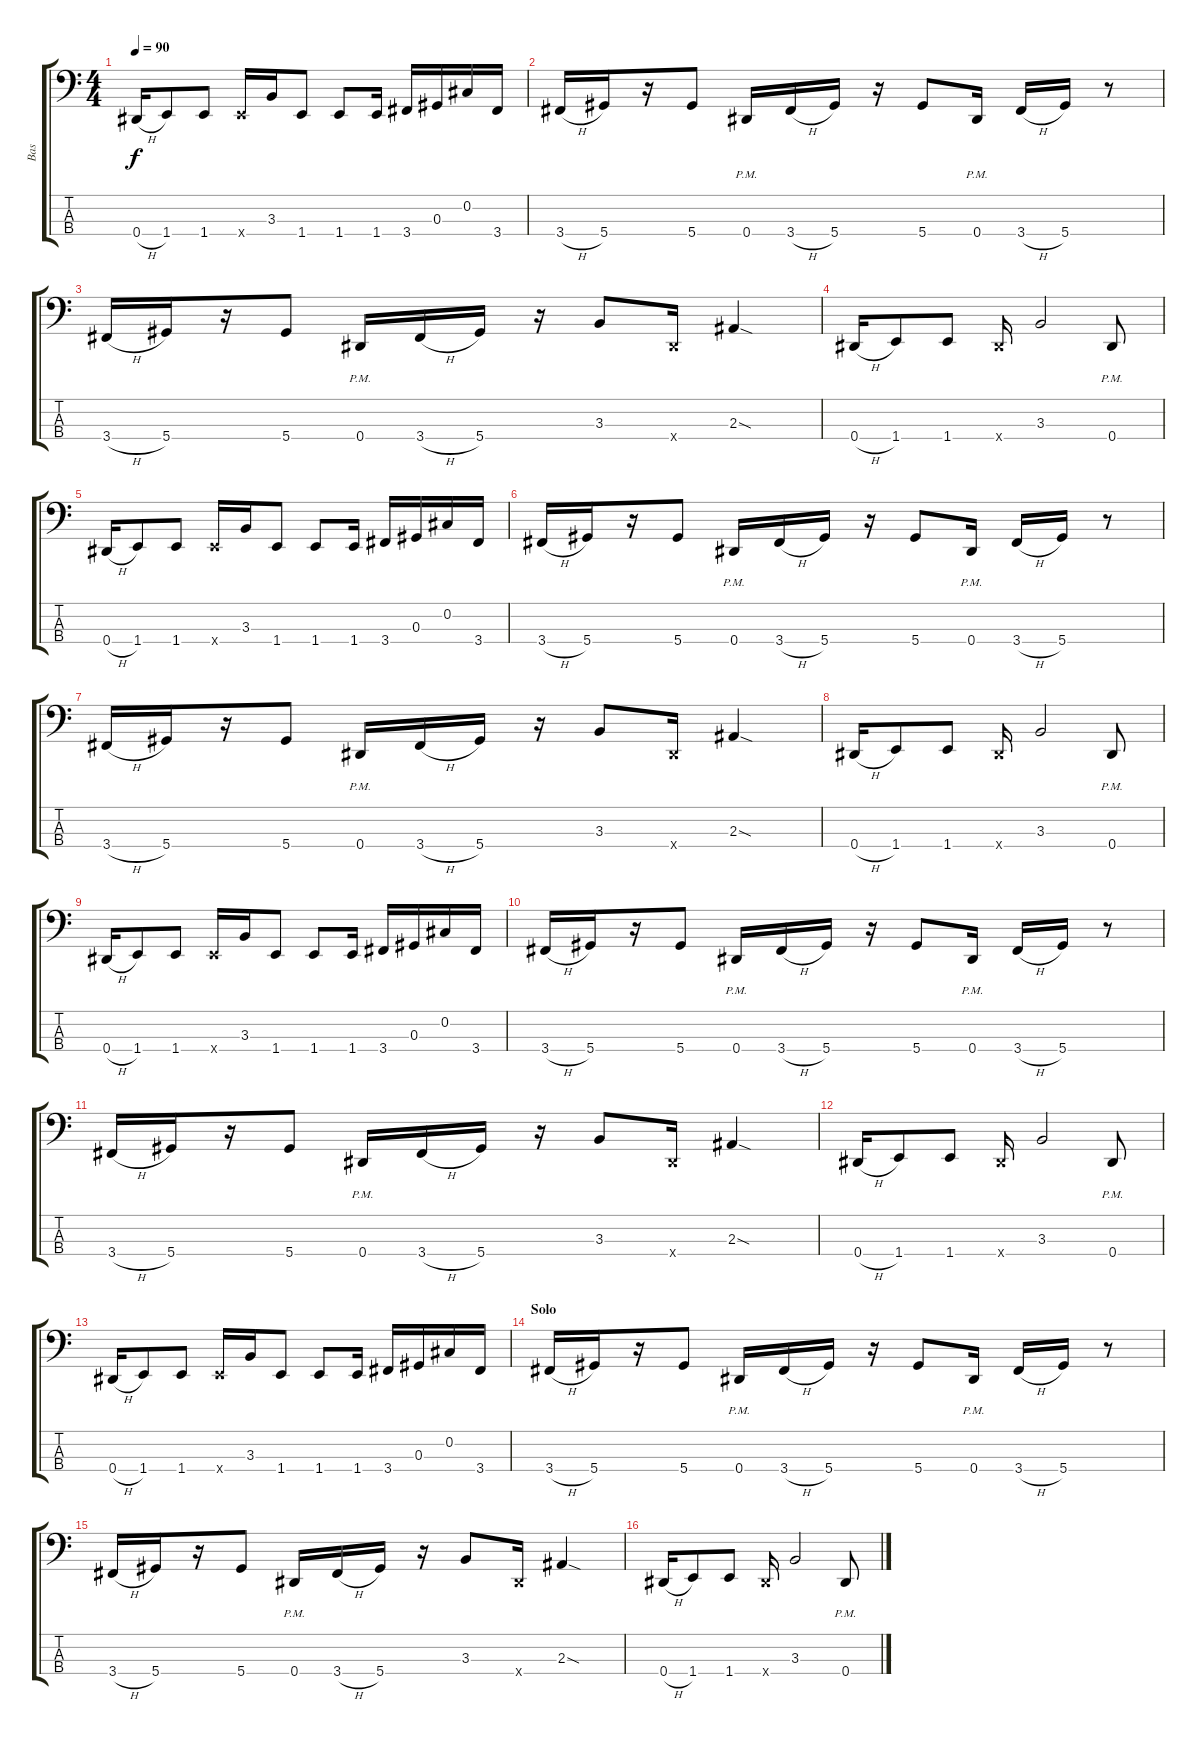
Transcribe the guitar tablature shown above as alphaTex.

\track ("Bas" "Bas") {instrument slapbass1}
\staff {score tabs}
\tuning (Gb2 Db2 Ab1 Eb1) {hide}
\ts (4 4)
\tempo 90
\clef f4
\ks c
0.4{h}.16{dy f} 1.4.8 1.4.8 1.4{x}.16 3.3.16 1.4.8 1.4.8 1.4.16 3.4.16 0.3.16 0.2.16 3.4.16 |
3.4{h}.16 5.4.16 r.16 5.4.8 0.4{pm}.16 3.4{h}.16 5.4.16 r.16 5.4.8 0.4{pm}.16 3.4{h}.16 5.4.16 r.8 |
3.4{h}.16 5.4.16 r.16 5.4.8 0.4{pm}.16 3.4{h}.16 5.4.16 r.16 3.3.8 0.4{x}.16 2.3{sod}.4 |
0.4{h}.16 1.4.8 1.4.8 0.4{x}.16 3.3.2 0.4{pm}.8 |
0.4{h}.16 1.4.8 1.4.8 1.4{x}.16 3.3.16 1.4.8 1.4.8 1.4.16 3.4.16 0.3.16 0.2.16 3.4.16 |
3.4{h}.16 5.4.16 r.16 5.4.8 0.4{pm}.16 3.4{h}.16 5.4.16 r.16 5.4.8 0.4{pm}.16 3.4{h}.16 5.4.16 r.8 |
3.4{h}.16 5.4.16 r.16 5.4.8 0.4{pm}.16 3.4{h}.16 5.4.16 r.16 3.3.8 0.4{x}.16 2.3{sod}.4 |
0.4{h}.16 1.4.8 1.4.8 0.4{x}.16 3.3.2 0.4{pm}.8 |
0.4{h}.16 1.4.8 1.4.8 1.4{x}.16 3.3.16 1.4.8 1.4.8 1.4.16 3.4.16 0.3.16 0.2.16 3.4.16 |
3.4{h}.16 5.4.16 r.16 5.4.8 0.4{pm}.16 3.4{h}.16 5.4.16 r.16 5.4.8 0.4{pm}.16 3.4{h}.16 5.4.16 r.8 |
3.4{h}.16 5.4.16 r.16 5.4.8 0.4{pm}.16 3.4{h}.16 5.4.16 r.16 3.3.8 0.4{x}.16 2.3{sod}.4 |
0.4{h}.16 1.4.8 1.4.8 0.4{x}.16 3.3.2 0.4{pm}.8 |
0.4{h}.16 1.4.8 1.4.8 1.4{x}.16 3.3.16 1.4.8 1.4.8 1.4.16 3.4.16 0.3.16 0.2.16 3.4.16 |
\section ("" "Solo")
3.4{h}.16 5.4.16 r.16 5.4.8 0.4{pm}.16 3.4{h}.16 5.4.16 r.16 5.4.8 0.4{pm}.16 3.4{h}.16 5.4.16 r.8 |
3.4{h}.16 5.4.16 r.16 5.4.8 0.4{pm}.16 3.4{h}.16 5.4.16 r.16 3.3.8 0.4{x}.16 2.3{sod}.4 |
0.4{h}.16 1.4.8 1.4.8 0.4{x}.16 3.3.2 0.4{pm}.8
